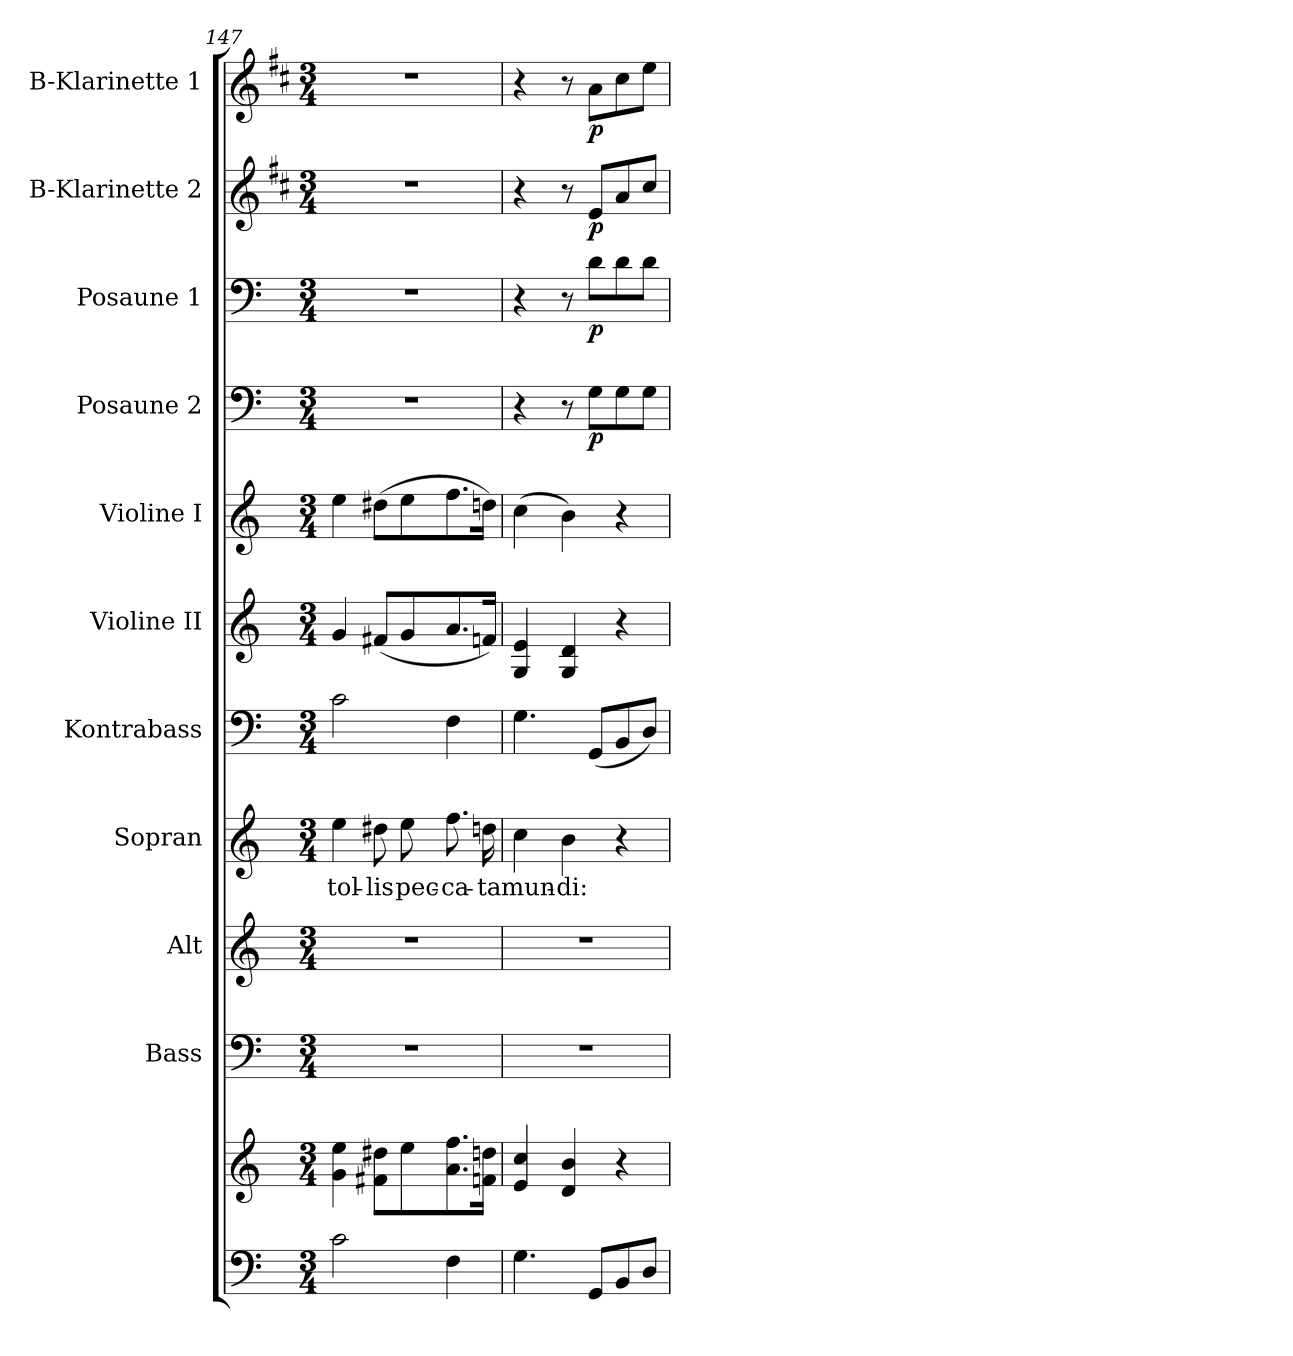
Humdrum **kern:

**kern	**kern	**kern	**kern	**kern	**text	**kern	**kern	**kern	**kern	**dynam	**kern	**dynam	**kern	**dynam	**kern	**dynam
*part11	*part11	*part10	*part9	*part8	*part8	*part7	*part6	*part5	*part4	*part4	*part3	*part3	*part2	*part2	*part1	*part1
*staff12	*staff11	*staff10	*staff9	*staff8	*staff8	*staff7	*staff6	*staff5	*staff4	*staff4	*staff3	*staff3	*staff2	*staff2	*staff1	*staff1
*	*	*I"Bass	*I"Alt	*I"Sopran	*	*I"Kontrabass	*I"Violine II	*I"Violine I	*I"Posaune 2	*	*I"Posaune 1	*	*I"B-Klarinette 2	*	*I"B-Klarinette 1	*
*	*	*I'B.	*I'A.	*I'S.	*	*I'Kb.	*I'Vl. II	*I'Vl. I	*I'Pos. 2	*	*I'Pos. 1	*	*I'B Kl. 2	*	*I'B Kl. 1	*
*clefF4	*clefG2	*clefF4	*clefG2	*clefG2	*	*clefF4	*clefG2	*clefG2	*clefF4	*	*clefF4	*	*clefG2	*	*clefG2	*
*	*	*	*	*	*	*ITrd7c12	*	*	*	*	*	*	*ITrd1c2	*	*ITrd1c2	*
*k[]	*k[]	*k[]	*k[]	*k[]	*	*k[]	*k[]	*k[]	*k[]	*	*k[]	*	*k[]	*	*k[]	*
*C:	*C:	*C:	*C:	*C:	*	*C:	*C:	*C:	*C:	*	*C:	*	*C:	*	*C:	*
*M3/4	*M3/4	*M3/4	*M3/4	*M3/4	*	*M3/4	*M3/4	*M3/4	*M3/4	*	*M3/4	*	*M3/4	*	*M3/4	*
=147	=147	=147	=147	=147	=147	=147	=147	=147	=147	=147	=147	=147	=147	=147	=147	=147
!	!	!	!	!	!LO:LY:b	!	!	!	!	!	!	!	!	!	!	!
2c\	4g\ 4ee\	2.r	2.r	4ee\	tol-	2C\	4g/	4ee\	2.r	.	2.r	.	2.r	.	2.r	.
!	!	!	!	!	!LO:LY:b	!	!	!	!	!	!	!	!	!	!	!
.	8f#X\ 8dd#X\L	.	.	8dd#X\	-lis	.	(<8f#X/L	(>8dd#X\L	.	.	.	.	.	.	.	.
!	!	!	!	!	!LO:LY:b	!	!	!	!	!	!	!	!	!	!	!
.	8ee\	.	.	8ee\	pec-	.	8g/	8ee\	.	.	.	.	.	.	.	.
!	!	!	!	!	!LO:LY:b	!	!	!	!	!	!	!	!	!	!	!
4F\	8.a\ 8.ff\	.	.	8.ff\	-ca-	4FF\	8.a/	8.ff\	.	.	.	.	.	.	.	.
!	!	!	!	!	!LO:LY:b	!	!	!	!	!	!	!	!	!	!	!
.	16fn\ 16ddn\Jk	.	.	16ddn\	-ta	.	16fn/Jk)	16ddn\Jk)	.	.	.	.	.	.	.	.
=148	=148	=148	=148	=148	=148	=148	=148	=148	=148	=148	=148	=148	=148	=148	=148	=148
!	!	!	!	!	!LO:LY:b	!	!	!	!	!	!	!	!	!	!	!
4.G\	4e/ 4cc/	2.r	2.r	4cc\	mun-	4.GG\	4G/ 4e/	(>4cc\	4r	.	4r	.	4r	.	4r	.
!	!	!	!	!	!LO:LY:b	!	!	!	!	!	!	!	!	!	!	!
.	4d/ 4b/	.	.	4b\	-di:	.	4G/ 4d/	4b\)	8r	.	8r	.	8r	.	8r	.
!	!	!	!	!	!	!	!	!	!	!LO:DY:b	!	!LO:DY:b	!	!LO:DY:b	!	!LO:DY:b
8GG/L	.	.	.	.	.	(<8GGG/L	.	.	8G\L	p	8d\L	p	8d/L	p	8g\L	p
8BB/	4r	.	.	4r	.	8BBB/	4r	4r	8G\	.	8d\	.	8g/	.	8b\	.
8D/J	.	.	.	.	.	8DD/J)	.	.	8G\J	.	8d\J	.	8b/J	.	8dd\J	.
=	=	=	=	=	=	=	=	=	=	=	=	=	=	=	=	=
*-	*-	*-	*-	*-	*-	*-	*-	*-	*-	*-	*-	*-	*-	*-	*-	*-
